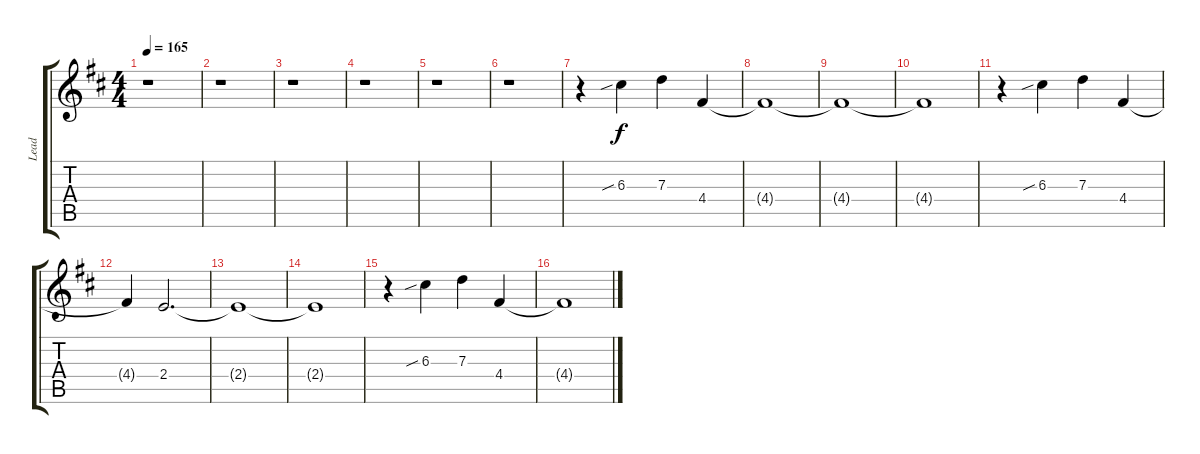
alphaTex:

\track ("Lead" "Lead") {instrument distortionguitar}
\staff {score tabs}
\tuning (E4 B3 G3 D3 A2 E2) {hide}
\ts (4 4)
\tempo 165
\clef g2
\ks bminor
r.1{dy f} |
r.1 |
r.1 |
r.1 |
r.1 |
r.1 |
r.4 6.3{sib}.4 7.3.4 4.4.4 |
4.4{t}.1 |
4.4{t}.1 |
4.4{t}.1 |
r.4 6.3{sib}.4 7.3.4 4.4.4 |
4.4{t}.4 2.4.2{d} |
2.4{t}.1 |
2.4{t}.1 |
r.4 6.3{sib}.4 7.3.4 4.4.4 |
4.4{t}.1
